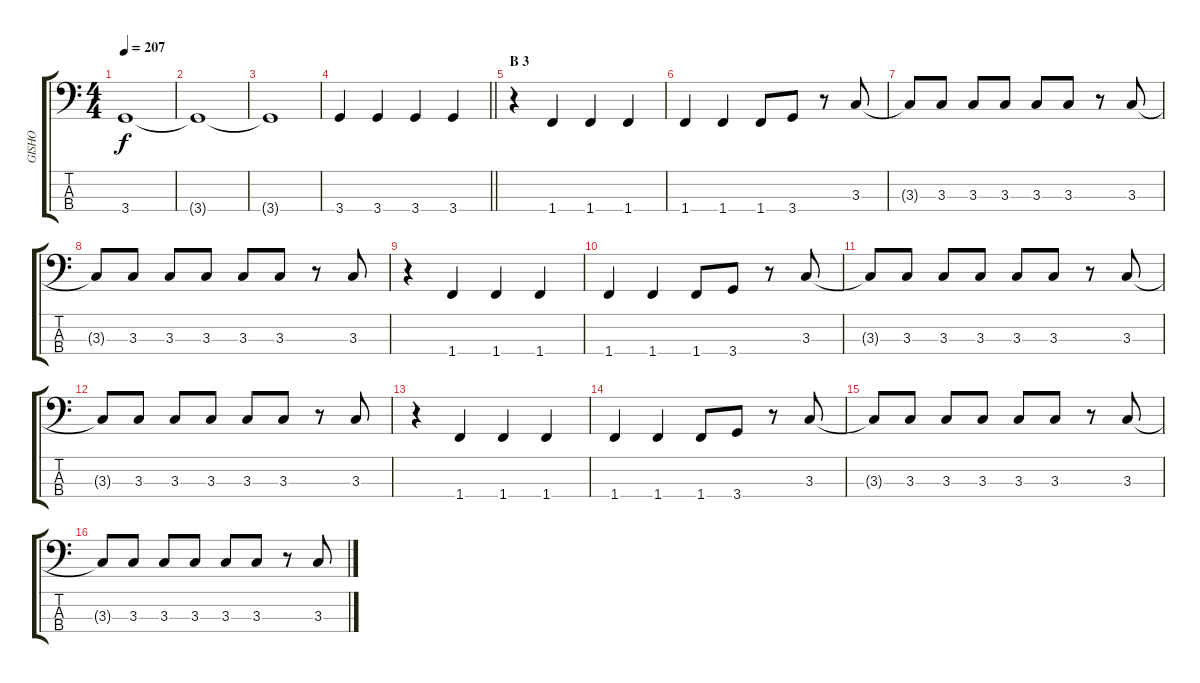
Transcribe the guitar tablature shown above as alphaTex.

\track ("GISHO" "GISHO") {instrument electricbasspick}
\staff {score tabs}
\tuning (G2 D2 A1 E1) {hide}
\ts (4 4)
\tempo 207
\clef f4
\ks c
3.4.1{dy f} |
3.4{t}.1 |
3.4{t}.1 |
\barLineRight lightlight
3.4.4 3.4.4 3.4.4 3.4.4 |
\section ("" "B 3")
r.4 1.4.4 1.4.4 1.4.4 |
1.4.4 1.4.4 1.4.8 3.4.8 r.8 3.3.8 |
3.3{t}.8 3.3.8 3.3.8 3.3.8 3.3.8 3.3.8 r.8 3.3.8 |
3.3{t}.8 3.3.8 3.3.8 3.3.8 3.3.8 3.3.8 r.8 3.3.8 |
r.4 1.4.4 1.4.4 1.4.4 |
1.4.4 1.4.4 1.4.8 3.4.8 r.8 3.3.8 |
3.3{t}.8 3.3.8 3.3.8 3.3.8 3.3.8 3.3.8 r.8 3.3.8 |
3.3{t}.8 3.3.8 3.3.8 3.3.8 3.3.8 3.3.8 r.8 3.3.8 |
r.4 1.4.4 1.4.4 1.4.4 |
1.4.4 1.4.4 1.4.8 3.4.8 r.8 3.3.8 |
3.3{t}.8 3.3.8 3.3.8 3.3.8 3.3.8 3.3.8 r.8 3.3.8 |
3.3{t}.8 3.3.8 3.3.8 3.3.8 3.3.8 3.3.8 r.8 3.3.8
